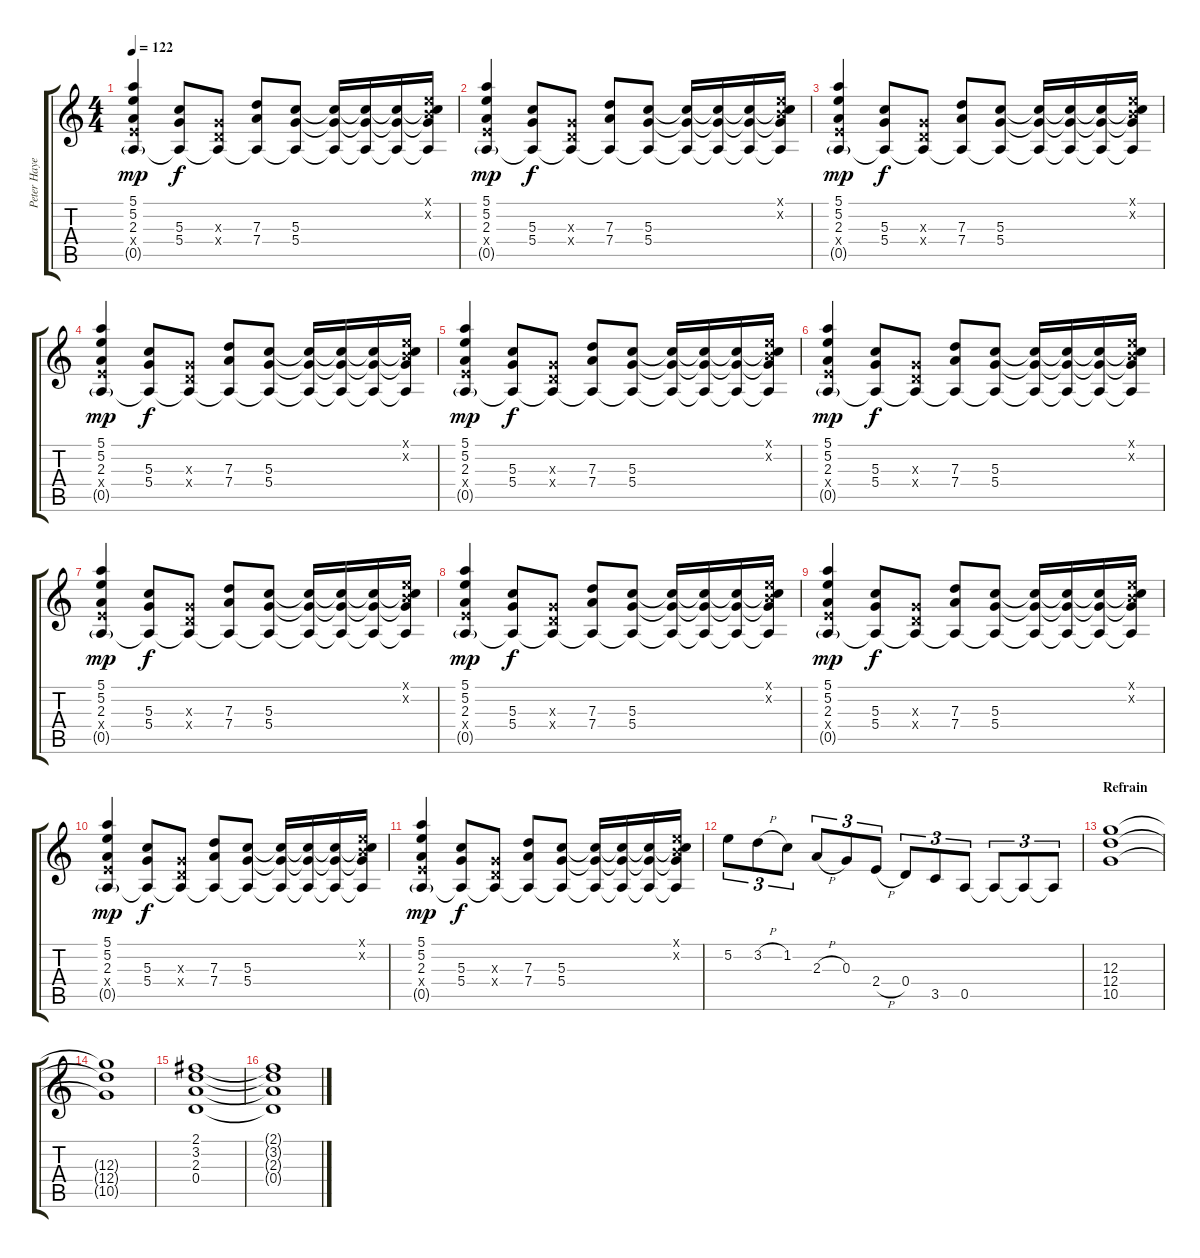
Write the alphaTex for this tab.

\track ("Peter Hayes - Guitar" "Peter Haye") {instrument overdrivenguitar}
\staff {score tabs}
\tuning (E4 B3 G3 D3 A2 E2) {hide}
\ts (4 4)
\tempo 122
\clef g2
\ks c
(5.1 5.2 2.3 2.4{x} 0.5{g}).4{dy mp} (5.3 5.4 0.5{t}).8{dy f} (0.3{x} 0.4{x} 0.5{t}).8 (7.3 7.4 0.5{t}).8 (5.3 5.4 0.5{t}).8 (5.3{t} 5.4{t} 0.5{t}).16 (5.3{t} 5.4{t} 0.5{t}).16 (5.3{t} 5.4{t} 0.5{t}).16 (0.1{x} 0.2{x} 5.3{t} 5.4{t} 0.5{t}).16 |
(5.1 5.2 2.3 2.4{x} 0.5{g}).4{dy mp} (5.3 5.4 0.5{t}).8{dy f} (0.3{x} 0.4{x} 0.5{t}).8 (7.3 7.4 0.5{t}).8 (5.3 5.4 0.5{t}).8 (5.3{t} 5.4{t} 0.5{t}).16 (5.3{t} 5.4{t} 0.5{t}).16 (5.3{t} 5.4{t} 0.5{t}).16 (0.1{x} 0.2{x} 5.3{t} 5.4{t} 0.5{t}).16 |
(5.1 5.2 2.3 2.4{x} 0.5{g}).4{dy mp} (5.3 5.4 0.5{t}).8{dy f} (0.3{x} 0.4{x} 0.5{t}).8 (7.3 7.4 0.5{t}).8 (5.3 5.4 0.5{t}).8 (5.3{t} 5.4{t} 0.5{t}).16 (5.3{t} 5.4{t} 0.5{t}).16 (5.3{t} 5.4{t} 0.5{t}).16 (0.1{x} 0.2{x} 5.3{t} 5.4{t} 0.5{t}).16 |
(5.1 5.2 2.3 2.4{x} 0.5{g}).4{dy mp} (5.3 5.4 0.5{t}).8{dy f} (0.3{x} 0.4{x} 0.5{t}).8 (7.3 7.4 0.5{t}).8 (5.3 5.4 0.5{t}).8 (5.3{t} 5.4{t} 0.5{t}).16 (5.3{t} 5.4{t} 0.5{t}).16 (5.3{t} 5.4{t} 0.5{t}).16 (0.1{x} 0.2{x} 5.3{t} 5.4{t} 0.5{t}).16 |
(5.1 5.2 2.3 2.4{x} 0.5{g}).4{dy mp} (5.3 5.4 0.5{t}).8{dy f} (0.3{x} 0.4{x} 0.5{t}).8 (7.3 7.4 0.5{t}).8 (5.3 5.4 0.5{t}).8 (5.3{t} 5.4{t} 0.5{t}).16 (5.3{t} 5.4{t} 0.5{t}).16 (5.3{t} 5.4{t} 0.5{t}).16 (0.1{x} 0.2{x} 5.3{t} 5.4{t} 0.5{t}).16 |
(5.1 5.2 2.3 2.4{x} 0.5{g}).4{dy mp} (5.3 5.4 0.5{t}).8{dy f} (0.3{x} 0.4{x} 0.5{t}).8 (7.3 7.4 0.5{t}).8 (5.3 5.4 0.5{t}).8 (5.3{t} 5.4{t} 0.5{t}).16 (5.3{t} 5.4{t} 0.5{t}).16 (5.3{t} 5.4{t} 0.5{t}).16 (0.1{x} 0.2{x} 5.3{t} 5.4{t} 0.5{t}).16 |
(5.1 5.2 2.3 2.4{x} 0.5{g}).4{dy mp} (5.3 5.4 0.5{t}).8{dy f} (0.3{x} 0.4{x} 0.5{t}).8 (7.3 7.4 0.5{t}).8 (5.3 5.4 0.5{t}).8 (5.3{t} 5.4{t} 0.5{t}).16 (5.3{t} 5.4{t} 0.5{t}).16 (5.3{t} 5.4{t} 0.5{t}).16 (0.1{x} 0.2{x} 5.3{t} 5.4{t} 0.5{t}).16 |
(5.1 5.2 2.3 2.4{x} 0.5{g}).4{dy mp} (5.3 5.4 0.5{t}).8{dy f} (0.3{x} 0.4{x} 0.5{t}).8 (7.3 7.4 0.5{t}).8 (5.3 5.4 0.5{t}).8 (5.3{t} 5.4{t} 0.5{t}).16 (5.3{t} 5.4{t} 0.5{t}).16 (5.3{t} 5.4{t} 0.5{t}).16 (0.1{x} 0.2{x} 5.3{t} 5.4{t} 0.5{t}).16 |
(5.1 5.2 2.3 2.4{x} 0.5{g}).4{dy mp} (5.3 5.4 0.5{t}).8{dy f} (0.3{x} 0.4{x} 0.5{t}).8 (7.3 7.4 0.5{t}).8 (5.3 5.4 0.5{t}).8 (5.3{t} 5.4{t} 0.5{t}).16 (5.3{t} 5.4{t} 0.5{t}).16 (5.3{t} 5.4{t} 0.5{t}).16 (0.1{x} 0.2{x} 5.3{t} 5.4{t} 0.5{t}).16 |
(5.1 5.2 2.3 2.4{x} 0.5{g}).4{dy mp} (5.3 5.4 0.5{t}).8{dy f} (0.3{x} 0.4{x} 0.5{t}).8 (7.3 7.4 0.5{t}).8 (5.3 5.4 0.5{t}).8 (5.3{t} 5.4{t} 0.5{t}).16 (5.3{t} 5.4{t} 0.5{t}).16 (5.3{t} 5.4{t} 0.5{t}).16 (0.1{x} 0.2{x} 5.3{t} 5.4{t} 0.5{t}).16 |
(5.1 5.2 2.3 2.4{x} 0.5{g}).4{dy mp} (5.3 5.4 0.5{t}).8{dy f} (0.3{x} 0.4{x} 0.5{t}).8 (7.3 7.4 0.5{t}).8 (5.3 5.4 0.5{t}).8 (5.3{t} 5.4{t} 0.5{t}).16 (5.3{t} 5.4{t} 0.5{t}).16 (5.3{t} 5.4{t} 0.5{t}).16 (0.1{x} 0.2{x} 5.3{t} 5.4{t} 0.5{t}).16 |
5.2.8{tu (3 2)} 3.2{h}.8{tu (3 2)} 1.2.8{tu (3 2)} 2.3{h}.8{tu (3 2)} 0.3.8{tu (3 2)} 2.4{h}.8{tu (3 2)} 0.4.8{tu (3 2)} 3.5.8{tu (3 2)} 0.5.8{tu (3 2)} 0.5{t}.8{tu (3 2)} 0.5{t}.8{tu (3 2)} 0.5{t}.8{tu (3 2)} |
\section ("" "Refrain")
(12.3 12.4 10.5).1 |
(12.3{t} 12.4{t} 10.5{t}).1 |
(2.1 3.2 2.3 0.4).1 |
(2.1{t} 3.2{t} 2.3{t} 0.4{t}).1
